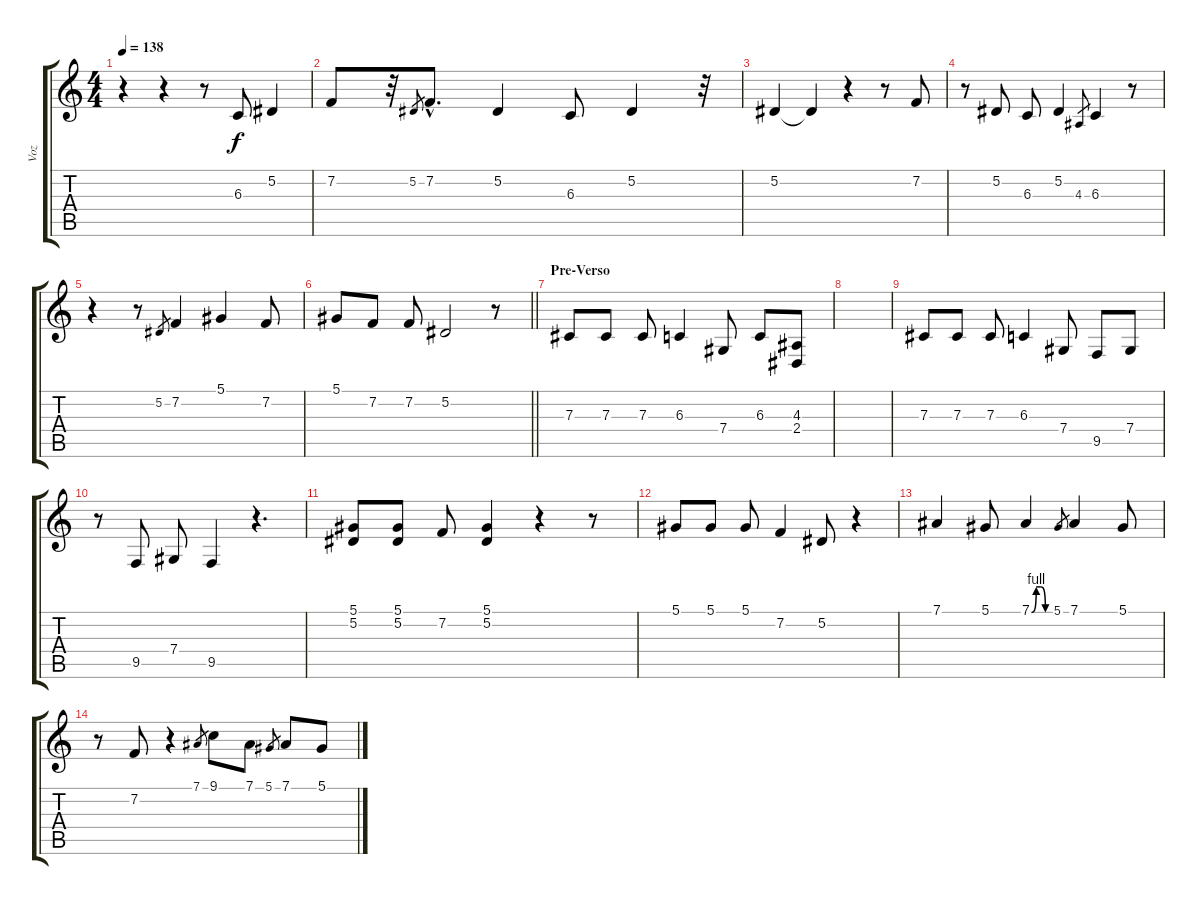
\track ("Voz" "Voz") {instrument tenorsax}
\staff {score tabs}
\tuning (Eb4 Bb3 Gb3 Db3 Ab2 Eb2) {hide}
\ts (4 4)
\tempo 138
\clef g2
\ks c
r.4{dy f} r.4 r.8 6.3.8 5.2.4 |
7.2.8 r.32 5.2.8{gr} 7.2{hac}.8{d} 5.2.4 6.3.8 5.2.4 r.32 |
5.2.4 5.2{t}.4 r.4 r.8 7.2.8 |
r.8 5.2.8 6.3.8 5.2.4 4.3.8{gr} 6.3.4 r.8 |
r.4 r.8 5.2.8{gr} 7.2.4 5.1.4 7.2.8 |
\barLineRight lightlight
5.1.8 7.2.8 7.2.8 5.2.2 r.8 |
\section ("" "Pre-Verso")
7.3.8 7.3.8 7.3.8 6.3.4 7.4.8 6.3.8 (4.3 2.4).8 |
|
7.3.8 7.3.8 7.3.8 6.3.4 7.4.8 9.5.8 7.4.8 |
r.8 9.5.8 7.4.8 9.5.4 r.4{d} |
(5.1 5.2).8 (5.1 5.2).8 7.2.8 (5.1 5.2).4 r.4 r.8 |
5.1.8 5.1.8 5.1.8 7.2.4 5.2.8 r.4 |
7.1.4 5.1.8 7.1{be (custom 0 0 15 4 30 4 45 0 60 0)}.4 5.1.8{gr} 7.1.4 5.1.8 |
r.8 7.2.8 r.4 7.1.8{gr} 9.1.8 7.1.8 5.1.8{gr} 7.1.8 5.1.8
